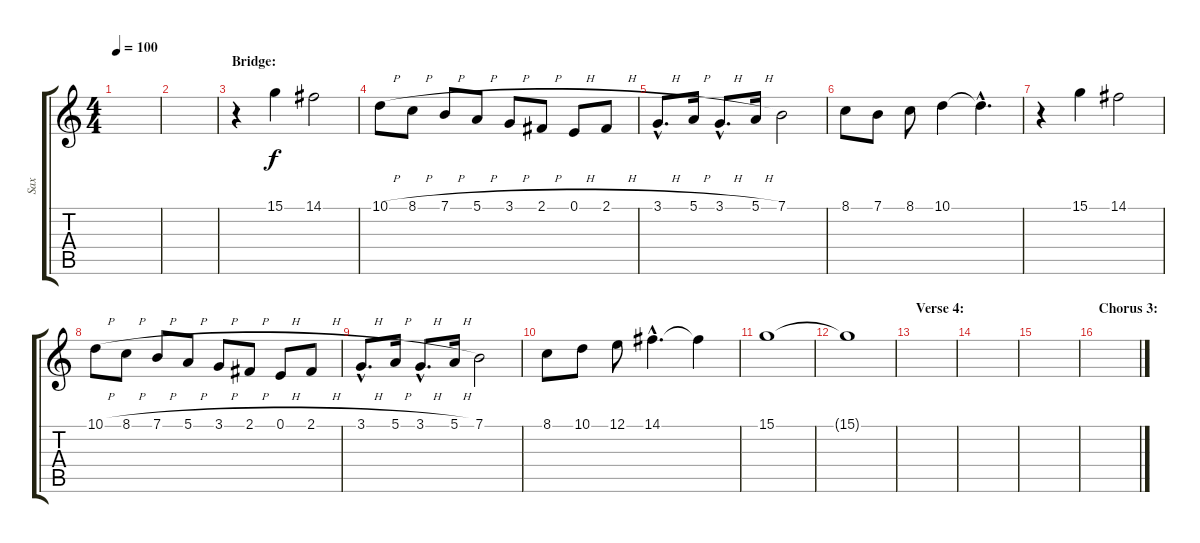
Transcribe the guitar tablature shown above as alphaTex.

\track ("Sax" "Sax") {instrument altosax}
\staff {score tabs}
\tuning (E4 B3 G3 D3 A2 E2) {hide}
\ts (4 4)
\tempo 100
\clef g2
\ks c
|
|
\section ("" "Bridge:")
r.4 15.1.4 14.1.2 |
10.1{h}.8 8.1{h}.8 7.1{h}.8 5.1{h}.8 3.1{h}.8 2.1{h}.8 0.1{h}.8 2.1{h}.8 |
3.1{h hac}.8{d} 5.1{h}.16 3.1{h hac}.8{d} 5.1{h}.16 7.1.2 |
8.1.8 7.1.8 8.1.8 10.1.4 10.1{hac t}.4{d} |
r.4 15.1.4 14.1.2 |
10.1{h}.8 8.1{h}.8 7.1{h}.8 5.1{h}.8 3.1{h}.8 2.1{h}.8 0.1{h}.8 2.1{h}.8 |
3.1{h hac}.8{d} 5.1{h}.16 3.1{h hac}.8{d} 5.1{h}.16 7.1.2 |
8.1.8 10.1.8 12.1.8 14.1{hac}.4{d} 14.1{t}.4 |
15.1.1{volume 0} |
15.1{t}.1 |
\section ("" "Verse 4:")
|
|
|
\section ("" "Chorus 3:")
